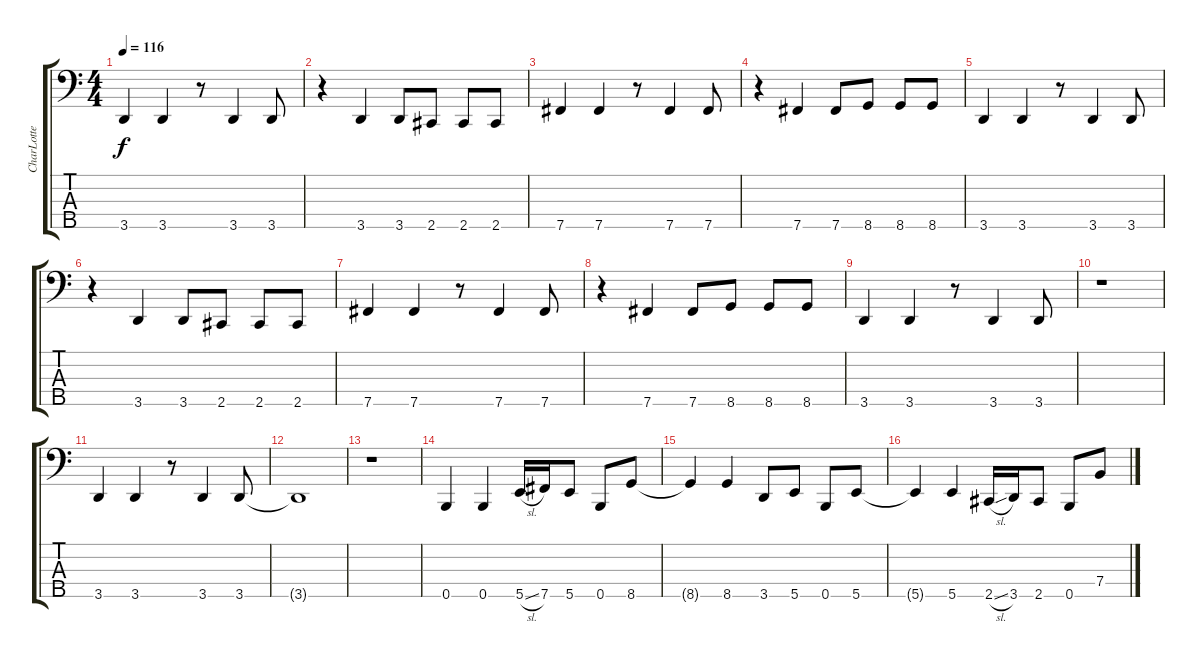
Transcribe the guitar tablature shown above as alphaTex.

\track ("CharLotte" "CharLotte") {instrument electricbassfinger}
\staff {score tabs}
\tuning (G2 D2 A1 E1 B0) {hide}
\ts (4 4)
\tempo 116
\clef f4
\ks c
3.5.4{dy f} 3.5.4 r.8 3.5.4 3.5.8 |
r.4 3.5.4 3.5.8 2.5.8 2.5.8 2.5.8 |
7.5.4 7.5.4 r.8 7.5.4 7.5.8 |
r.4 7.5.4 7.5.8 8.5.8 8.5.8 8.5.8 |
3.5.4 3.5.4 r.8 3.5.4 3.5.8 |
r.4 3.5.4 3.5.8 2.5.8 2.5.8 2.5.8 |
7.5.4 7.5.4 r.8 7.5.4 7.5.8 |
r.4 7.5.4 7.5.8 8.5.8 8.5.8 8.5.8 |
3.5.4 3.5.4 r.8 3.5.4 3.5.8 |
r.1 |
3.5.4 3.5.4 r.8 3.5.4 3.5.8 |
3.5{t}.1 |
r.1 |
0.5.4 0.5.4 5.5{sl}.16 7.5.16 5.5.8 0.5.8 8.5.8 |
8.5{t}.4 8.5.4 3.5.8 5.5.8 0.5.8 5.5.8 |
5.5{t}.4 5.5.4 2.5{sl}.16 3.5.16 2.5.8 0.5.8 7.4.8
